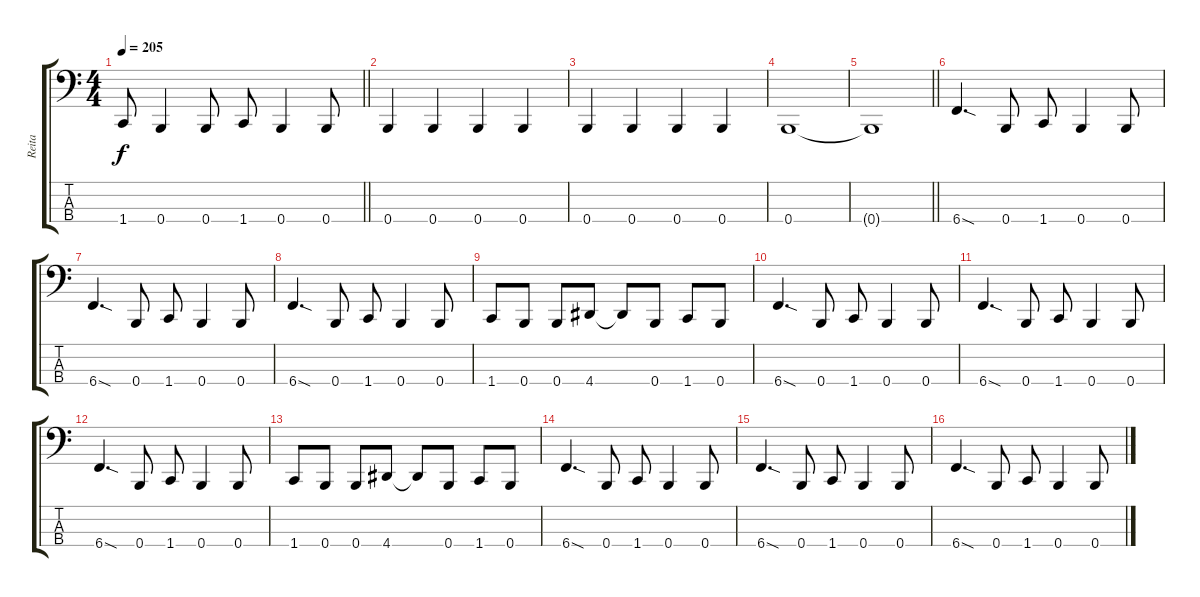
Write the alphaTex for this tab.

\track ("Reita" "Reita") {instrument electricbasspick}
\staff {score tabs}
\tuning (C2 G1 D1 B0) {hide}
\ts (4 4)
\tempo 205
\clef f4
\barLineRight lightlight
\ks c
1.4.8{dy f} 0.4.4 0.4.8 1.4.8 0.4.4 0.4.8 |
0.4.4 0.4.4 0.4.4 0.4.4 |
0.4.4 0.4.4 0.4.4 0.4.4 |
0.4.1 |
\barLineRight lightlight
0.4{t}.1 |
6.4{sod}.4{d} 0.4.8 1.4.8 0.4.4 0.4.8 |
6.4{sod}.4{d} 0.4.8 1.4.8 0.4.4 0.4.8 |
6.4{sod}.4{d} 0.4.8 1.4.8 0.4.4 0.4.8 |
1.4.8 0.4.8 0.4.8 4.4.8 4.4{t}.8 0.4.8 1.4.8 0.4.8 |
6.4{sod}.4{d} 0.4.8 1.4.8 0.4.4 0.4.8 |
6.4{sod}.4{d} 0.4.8 1.4.8 0.4.4 0.4.8 |
6.4{sod}.4{d} 0.4.8 1.4.8 0.4.4 0.4.8 |
1.4.8 0.4.8 0.4.8 4.4.8 4.4{t}.8 0.4.8 1.4.8 0.4.8 |
6.4{sod}.4{d} 0.4.8 1.4.8 0.4.4 0.4.8 |
6.4{sod}.4{d} 0.4.8 1.4.8 0.4.4 0.4.8 |
6.4{sod}.4{d} 0.4.8 1.4.8 0.4.4 0.4.8
